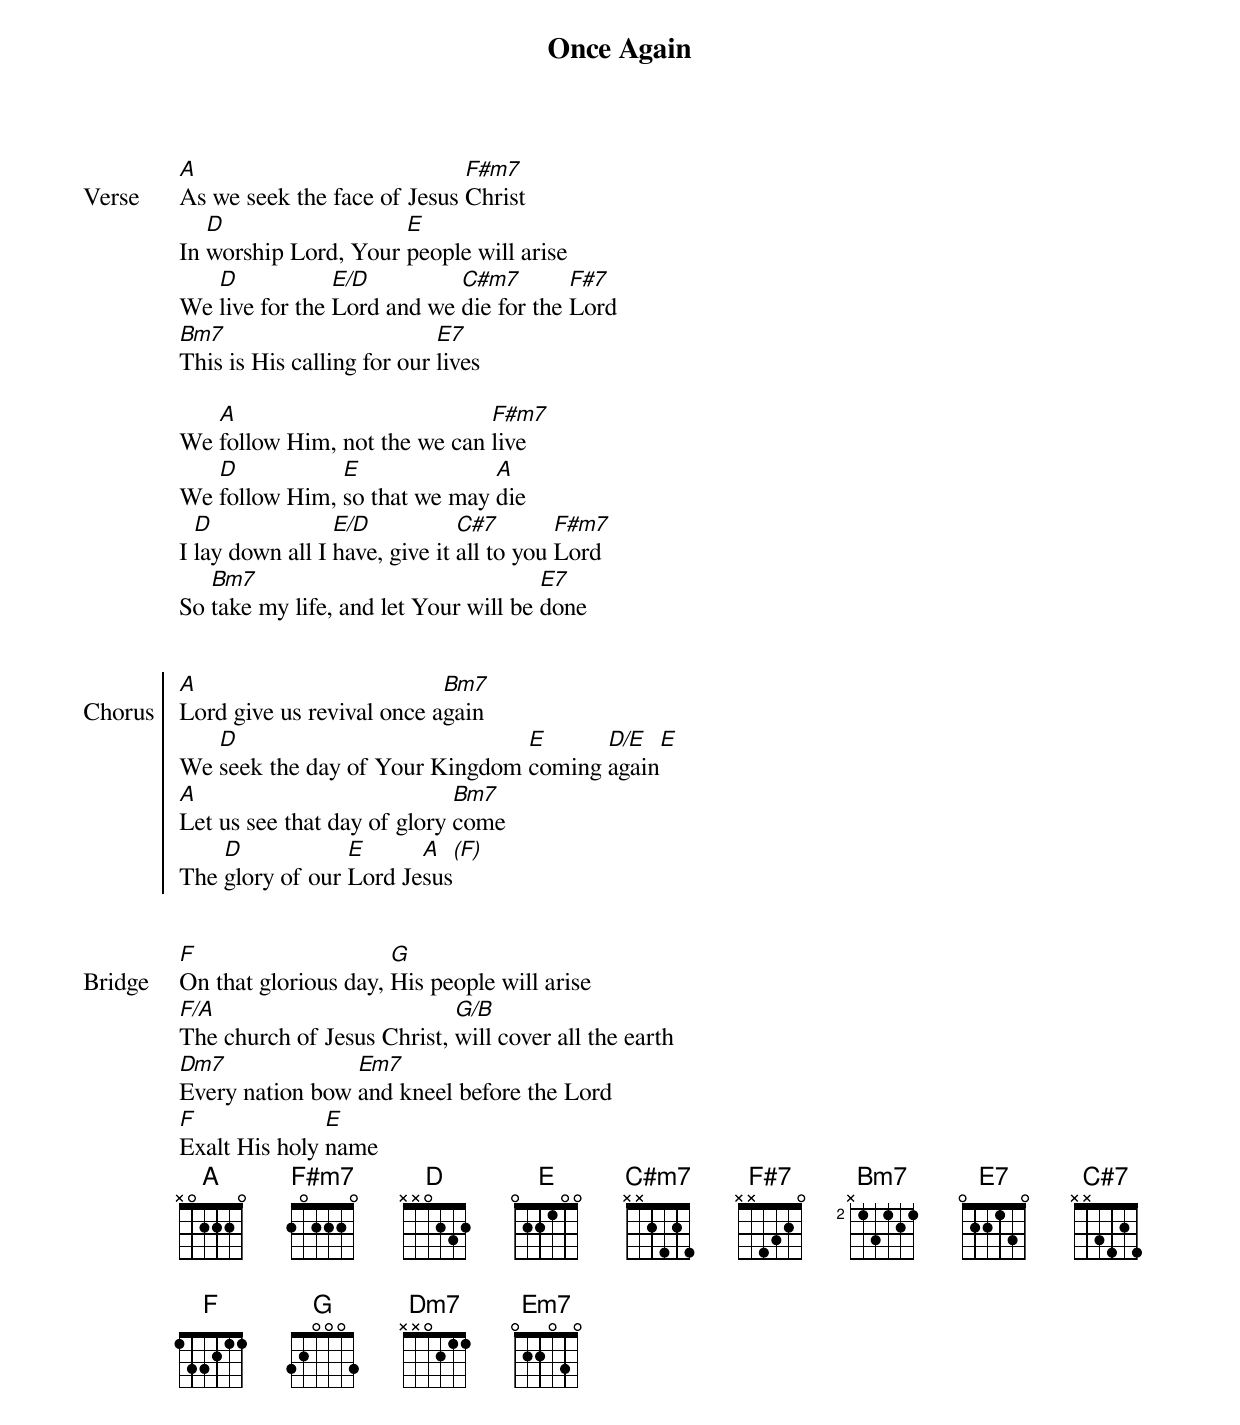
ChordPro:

{title: Once Again}
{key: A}
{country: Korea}
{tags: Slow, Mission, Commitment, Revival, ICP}

{start_of_verse: Verse}
[A]As we seek the face of Jesus [F#m7]Christ
In [D]worship Lord, Your [E]people will arise
We [D]live for the [E/D]Lord and we [C#m7]die for the [F#7]Lord
[Bm7]This is His calling for our [E7]lives

We [A]follow Him, not the we can [F#m7]live
We [D]follow Him, [E]so that we may [A]die
I [D]lay down all I [E/D]have, give it [C#7]all to you [F#m7]Lord
So [Bm7]take my life, and let Your will be [E7]done

{end_of_verse}

{start_of_chorus: Chorus}
[A]Lord give us revival once a[Bm7]gain
We [D]seek the day of Your Kingdom [E]coming [D/E]again[E]
[A]Let us see that day of glory [Bm7]come
The [D]glory of our [E]Lord Je[A]sus[(F)]

{end_of_chorus}

{start_of_bridge: Bridge}
[F]On that glorious day, [G]His people will arise
[F/A]The church of Jesus Christ, [G/B]will cover all the earth
[Dm7]Every nation bow [Em7]and kneel before the Lord
[F]Exalt His holy [E]name
{end_of_bridge}
